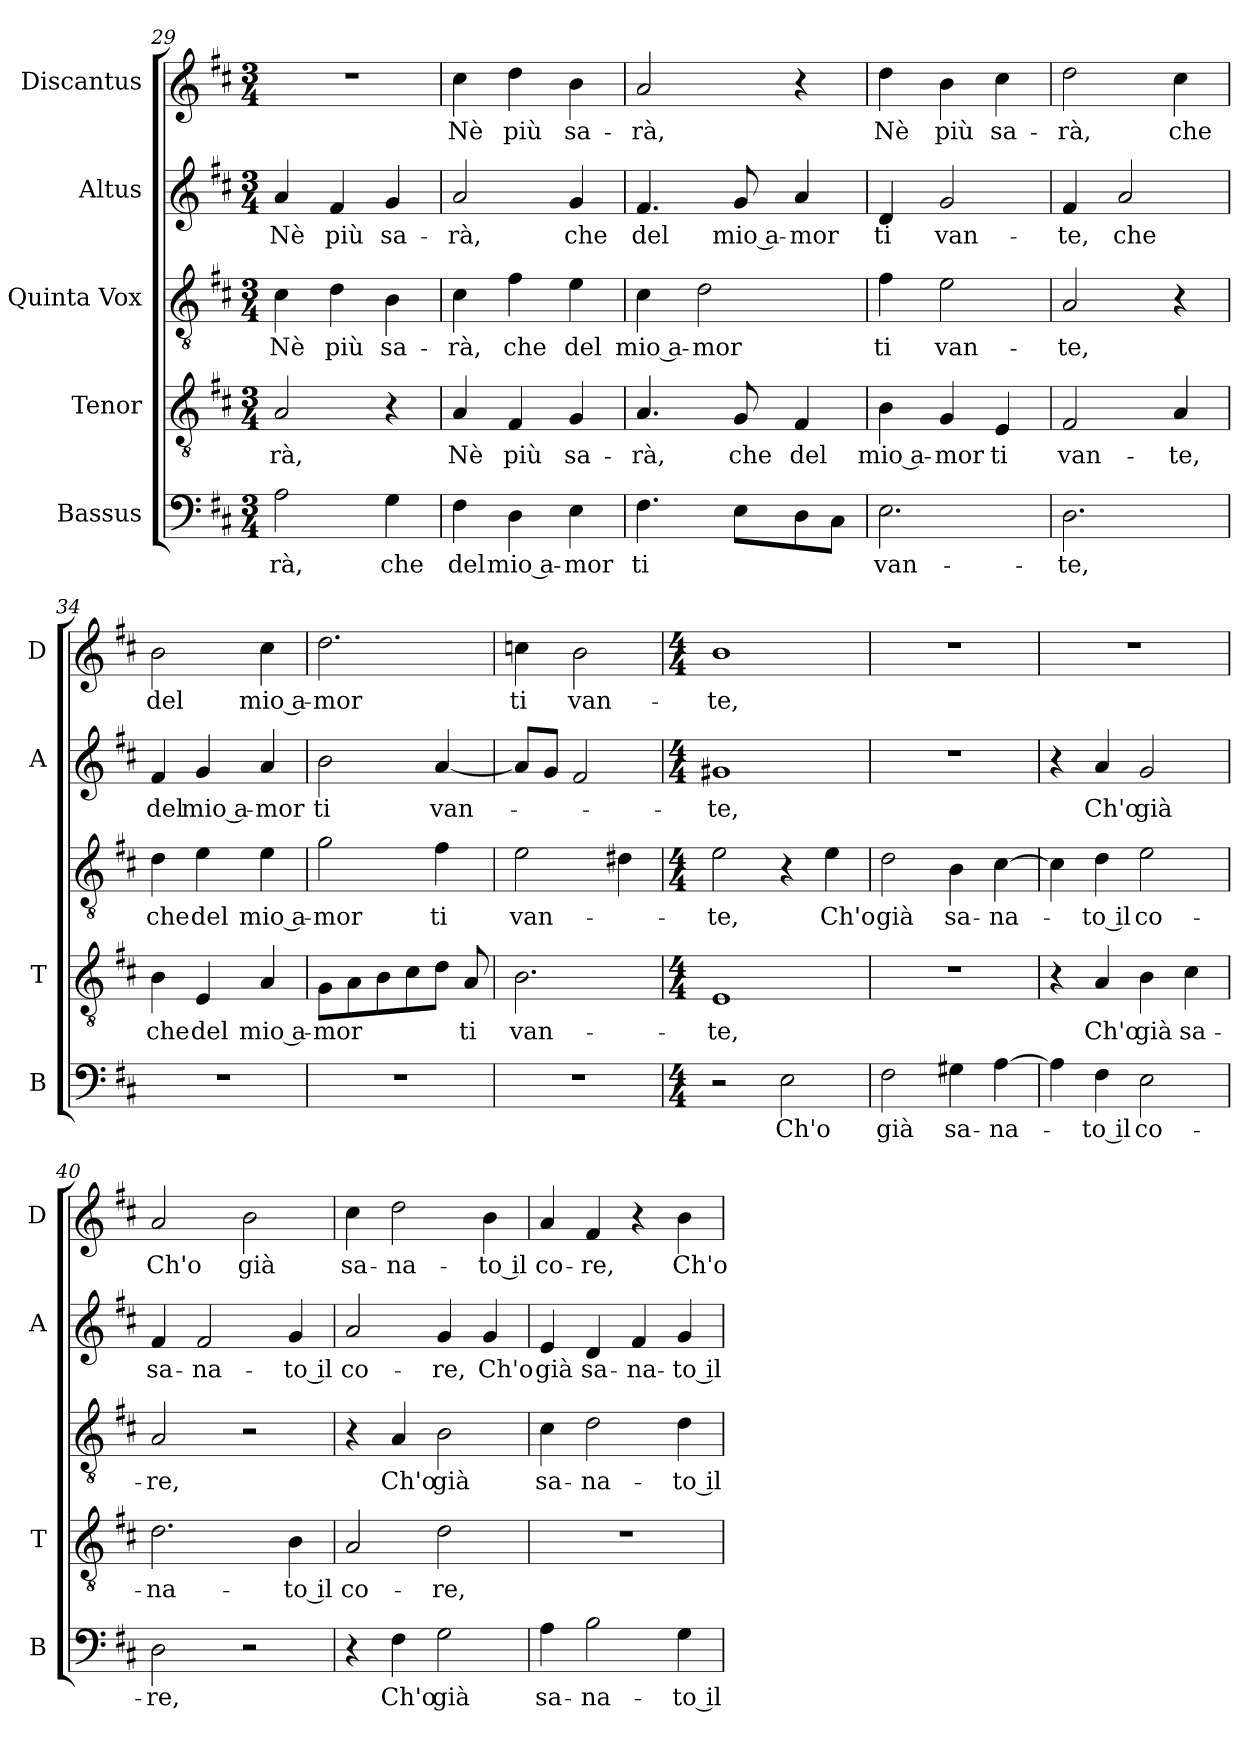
**kern	**text	**kern	**text	**kern	**text	**kern	**text	**kern	**text
*part5	*part5	*part4	*part4	*part3	*part3	*part2	*part2	*part1	*part1
*staff5	*staff5	*staff4	*staff4	*staff3	*staff3	*staff2	*staff2	*staff1	*staff1
*I"Bassus	*	*I"Tenor	*	*I"Quinta Vox	*	*I"Altus	*	*I"Discantus	*
*I'B	*	*I'T	*	*	*	*I'A	*	*I'D	*
*clefF4	*	*clefGv2	*	*clefGv2	*	*clefG2	*	*clefG2	*
*k[f#c#]	*	*k[f#c#]	*	*k[f#c#]	*	*k[f#c#]	*	*k[f#c#]	*
*D:	*	*D:	*	*D:	*	*D:	*	*D:	*
*M3/4	*	*M3/4	*	*M3/4	*	*M3/4	*	*M3/4	*
=29	=29	=29	=29	=29	=29	=29	=29	=29	=29
!	!LO:LY:b	!	!LO:LY:b	!	!LO:LY:b	!	!LO:LY:b	!	!
2A\	-rà,	2A/	-rà,	4c#\	Nè	4a/	Nè	2.r	.
!	!	!	!	!	!LO:LY:b	!	!LO:LY:b	!	!
.	.	.	.	4d\	più	4f#/	più	.	.
!	!LO:LY:b	!	!	!	!LO:LY:b	!	!LO:LY:b	!	!
4G\	che	4r	.	4B\	sa-	4g/	sa-	.	.
=30	=30	=30	=30	=30	=30	=30	=30	=30	=30
!	!LO:LY:b	!	!LO:LY:b	!	!LO:LY:b	!	!LO:LY:b	!	!LO:LY:b
4F#\	del	4A/	Nè	4c#\	-rà,	2a/	-rà,	4cc#\	Nè
!	!LO:LY:b	!	!LO:LY:b	!	!LO:LY:b	!	!	!	!LO:LY:b
4D\	mio a-	4F#/	più	4f#\	che	.	.	4dd\	più
!	!LO:LY:b	!	!LO:LY:b	!	!LO:LY:b	!	!LO:LY:b	!	!LO:LY:b
4E\	-mor	4G/	sa-	4e\	del	4g/	che	4b\	sa-
=31	=31	=31	=31	=31	=31	=31	=31	=31	=31
!	!LO:LY:b	!	!LO:LY:b	!	!LO:LY:b	!	!LO:LY:b	!	!LO:LY:b
4.F#\	ti	4.A/	-rà,	4c#\	mio a-	4.f#/	del	2a/	-rà,
!	!	!	!	!	!LO:LY:b	!	!	!	!
.	.	.	.	2d\	-mor	.	.	.	.
!	!	!	!LO:LY:b	!	!	!	!LO:LY:b	!	!
8E\L	.	8G/	che	.	.	8g/	mio a-	.	.
!	!	!	!LO:LY:b	!	!	!	!LO:LY:b	!	!
8D\	.	4F#/	del	.	.	4a/	-mor	4r	.
8C#\J	.	.	.	.	.	.	.	.	.
=32	=32	=32	=32	=32	=32	=32	=32	=32	=32
!	!LO:LY:b	!	!LO:LY:b	!	!LO:LY:b	!	!LO:LY:b	!	!LO:LY:b
2.E\	van-	4B\	mio a-	4f#\	ti	4d/	ti	4dd\	Nè
!	!	!	!LO:LY:b	!	!LO:LY:b	!	!LO:LY:b	!	!LO:LY:b
.	.	4G/	-mor	2e\	van-	2g/	van-	4b\	più
!	!	!	!LO:LY:b	!	!	!	!	!	!LO:LY:b
.	.	4E/	ti	.	.	.	.	4cc#\	sa-
=33	=33	=33	=33	=33	=33	=33	=33	=33	=33
!	!LO:LY:b	!	!LO:LY:b	!	!LO:LY:b	!	!LO:LY:b	!	!LO:LY:b
2.D\	-te,	2F#/	van-	2A/	-te,	4f#/	-te,	2dd\	-rà,
!	!	!	!	!	!	!	!LO:LY:b	!	!
.	.	.	.	.	.	2a/	che	.	.
!	!	!	!LO:LY:b	!	!	!	!	!	!LO:LY:b
.	.	4A/	-te,	4r	.	.	.	4cc#\	che
=34	=34	=34	=34	=34	=34	=34	=34	=34	=34
!	!	!	!LO:LY:b	!	!LO:LY:b	!	!LO:LY:b	!	!LO:LY:b
2.r	.	4B\	che	4d\	che	4f#/	del	2b\	del
!	!	!	!LO:LY:b	!	!LO:LY:b	!	!LO:LY:b	!	!
.	.	4E/	del	4e\	del	4g/	mio a-	.	.
!	!	!	!LO:LY:b	!	!LO:LY:b	!	!LO:LY:b	!	!LO:LY:b
.	.	4A/	mio a-	4e\	mio a-	4a/	-mor	4cc#\	mio a-
=35	=35	=35	=35	=35	=35	=35	=35	=35	=35
!	!	!	!LO:LY:b	!	!LO:LY:b	!	!LO:LY:b	!	!LO:LY:b
2.r	.	8G\L	-mor	2g\	-mor	2b\	ti	2.dd\	-mor
.	.	8A\	.	.	.	.	.	.	.
.	.	8B\	.	.	.	.	.	.	.
.	.	8c#\	.	.	.	.	.	.	.
!	!	!	!	!	!LO:LY:b	!	!LO:LY:b	!	!
.	.	8d\J	.	4f#\	ti	[4a/	van-	.	.
!	!	!	!LO:LY:b	!	!	!	!	!	!
.	.	8A/	ti	.	.	.	.	.	.
!!LO:PB:g=z
=36	=36	=36	=36	=36	=36	=36	=36	=36	=36
!	!	!	!LO:LY:b	!	!LO:LY:b	!	!	!	!LO:LY:b
2.r	.	2.B\	van-	2e\	van-	8a/L]	.	4ccn\	ti
.	.	.	.	.	.	8g/J	.	.	.
!	!	!	!	!	!	!	!	!	!LO:LY:b
.	.	.	.	.	.	2f#/	.	2b\	van-
.	.	.	.	4d#X\	.	.	.	.	.
=37	=37	=37	=37	=37	=37	=37	=37	=37	=37
*M4/4	*	*M4/4	*	*M4/4	*	*M4/4	*	*M4/4	*
!	!	!	!LO:LY:b	!	!LO:LY:b	!	!LO:LY:b	!	!LO:LY:b
2r	.	1E	-te,	2e\	-te,	1g#X	-te,	1b	-te,
!	!LO:LY:b	!	!	!	!	!	!	!	!
2E\	Ch'o	.	.	4r	.	.	.	.	.
!	!	!	!	!	!LO:LY:b	!	!	!	!
.	.	.	.	4e\	Ch'o	.	.	.	.
=38	=38	=38	=38	=38	=38	=38	=38	=38	=38
!	!LO:LY:b	!	!	!	!LO:LY:b	!	!	!	!
2F#\	già	1r	.	2d\	già	1r	.	1r	.
!	!LO:LY:b	!	!	!	!LO:LY:b	!	!	!	!
4G#X\	sa-	.	.	4B\	sa-	.	.	.	.
!	!LO:LY:b	!	!	!	!LO:LY:b	!	!	!	!
[4A\	-na-	.	.	[4c#\	-na-	.	.	.	.
=39	=39	=39	=39	=39	=39	=39	=39	=39	=39
4A\]	.	4r	.	4c#\]	.	4r	.	1r	.
!	!LO:LY:b	!	!LO:LY:b	!	!LO:LY:b	!	!LO:LY:b	!	!
4F#\	-to il	4A/	Ch'o	4d\	-to il	4a/	Ch'o	.	.
!	!LO:LY:b	!	!LO:LY:b	!	!LO:LY:b	!	!LO:LY:b	!	!
2E\	co-	4B\	già	2e\	co-	2g/	già	.	.
!	!	!	!LO:LY:b	!	!	!	!	!	!
.	.	4c#\	sa-	.	.	.	.	.	.
=40	=40	=40	=40	=40	=40	=40	=40	=40	=40
!	!LO:LY:b	!	!LO:LY:b	!	!LO:LY:b	!	!LO:LY:b	!	!LO:LY:b
2D\	-re,	2.d\	-na-	2A/	-re,	4f#/	sa-	2a/	Ch'o
!	!	!	!	!	!	!	!LO:LY:b	!	!
.	.	.	.	.	.	2f#/	-na-	.	.
!	!	!	!	!	!	!	!	!	!LO:LY:b
2r	.	.	.	2r	.	.	.	2b\	già
!	!	!	!LO:LY:b	!	!	!	!LO:LY:b	!	!
.	.	4B\	-to il	.	.	4g/	-to il	.	.
=41	=41	=41	=41	=41	=41	=41	=41	=41	=41
!	!	!	!LO:LY:b	!	!	!	!LO:LY:b	!	!LO:LY:b
4r	.	2A/	co-	4r	.	2a/	co-	4cc#\	sa-
!	!LO:LY:b	!	!	!	!LO:LY:b	!	!	!	!LO:LY:b
4F#\	Ch'o	.	.	4A/	Ch'o	.	.	2dd\	-na-
!	!LO:LY:b	!	!LO:LY:b	!	!LO:LY:b	!	!LO:LY:b	!	!
2G\	già	2d\	-re,	2B\	già	4g/	-re,	.	.
!	!	!	!	!	!	!	!LO:LY:b	!	!LO:LY:b
.	.	.	.	.	.	4g/	Ch'o	4b\	-to il
=42	=42	=42	=42	=42	=42	=42	=42	=42	=42
!	!LO:LY:b	!	!	!	!LO:LY:b	!	!LO:LY:b	!	!LO:LY:b
4A\	sa-	1r	.	4c#\	sa-	4e/	già	4a/	co-
!	!LO:LY:b	!	!	!	!LO:LY:b	!	!LO:LY:b	!	!LO:LY:b
2B\	-na-	.	.	2d\	-na-	4d/	sa-	4f#/	-re,
!	!	!	!	!	!	!	!LO:LY:b	!	!
.	.	.	.	.	.	4f#/	-na-	4r	.
!	!LO:LY:b	!	!	!	!LO:LY:b	!	!LO:LY:b	!	!LO:LY:b
4G\	-to il	.	.	4d\	-to il	4g/	-to il	4b\	Ch'o
=	=	=	=	=	=	=	=	=	=
*-	*-	*-	*-	*-	*-	*-	*-	*-	*-
